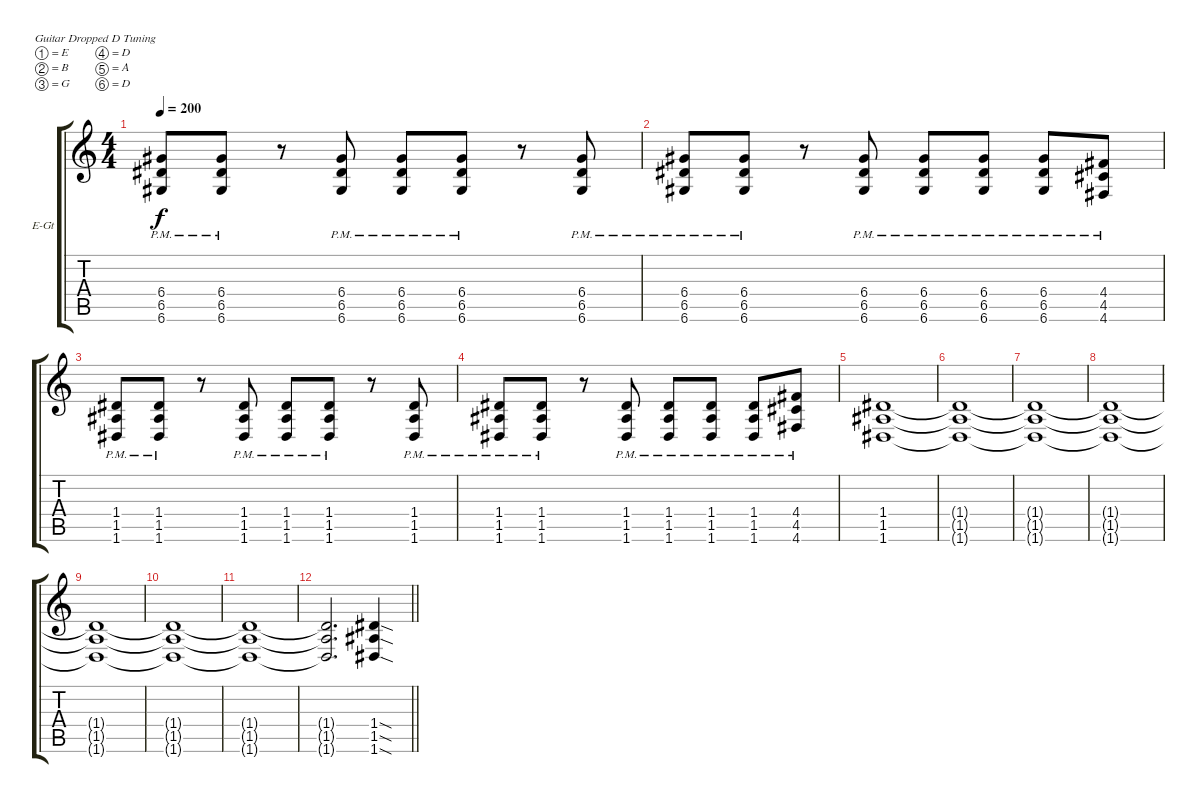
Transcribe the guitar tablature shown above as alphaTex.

\bracketExtendMode groupsimilarinstruments
\firstSystemTrackNameOrientation horizontal
\otherSystemsTrackNameOrientation horizontal
\track ("Guitar 1" "E-Gt") {instrument distortionguitar}
\staff {score tabs}
\tuning (E4 B3 G3 D3 A2 D2)
\ts (4 4)
\tempo 200
\clef g2
\ks c
(6.4{pm} 6.5{pm} 6.6{pm}).8{dy f} (6.4{pm} 6.5{pm} 6.6{pm}).8 r.8 (6.4{pm} 6.5{pm} 6.6{pm}).8 (6.4{pm} 6.5{pm} 6.6{pm}).8 (6.4{pm} 6.5{pm} 6.6{pm}).8 r.8 (6.4{pm} 6.5{pm} 6.6{pm}).8 |
(6.4{pm} 6.5{pm} 6.6{pm}).8 (6.4{pm} 6.5{pm} 6.6{pm}).8 r.8 (6.4{pm} 6.5{pm} 6.6{pm}).8 (6.4{pm} 6.5{pm} 6.6{pm}).8 (6.4{pm} 6.5{pm} 6.6{pm}).8 (6.4{pm} 6.5{pm} 6.6{pm}).8 (4.4{pm} 4.5{pm} 4.6{pm}).8 |
(1.4{pm} 1.5{pm} 1.6{pm}).8 (1.4{pm} 1.5{pm} 1.6{pm}).8 r.8 (1.4{pm} 1.5{pm} 1.6{pm}).8 (1.4{pm} 1.5{pm} 1.6{pm}).8 (1.4{pm} 1.5{pm} 1.6{pm}).8 r.8 (1.4{pm} 1.5{pm} 1.6{pm}).8 |
(1.4{pm} 1.5{pm} 1.6{pm}).8 (1.4{pm} 1.5{pm} 1.6{pm}).8 r.8 (1.4{pm} 1.5{pm} 1.6{pm}).8 (1.4{pm} 1.5{pm} 1.6{pm}).8 (1.4{pm} 1.5{pm} 1.6{pm}).8 (1.4{pm} 1.5{pm} 1.6{pm}).8 (4.4{pm} 4.5{pm} 4.6{pm}).8 |
(1.4 1.5 1.6).1 |
(1.4{t} 1.5{t} 1.6{t}).1 |
(1.4{t} 1.5{t} 1.6{t}).1 |
(1.4{t} 1.5{t} 1.6{t}).1 |
(1.4{t} 1.5{t} 1.6{t}).1 |
(1.4{t} 1.5{t} 1.6{t}).1 |
(1.4{t} 1.5{t} 1.6{t}).1 |
\barLineRight lightlight
(1.4{t} 1.5{t} 1.6{t}).2{d} (1.4{sod} 1.5{sod} 1.6{sod}).4
